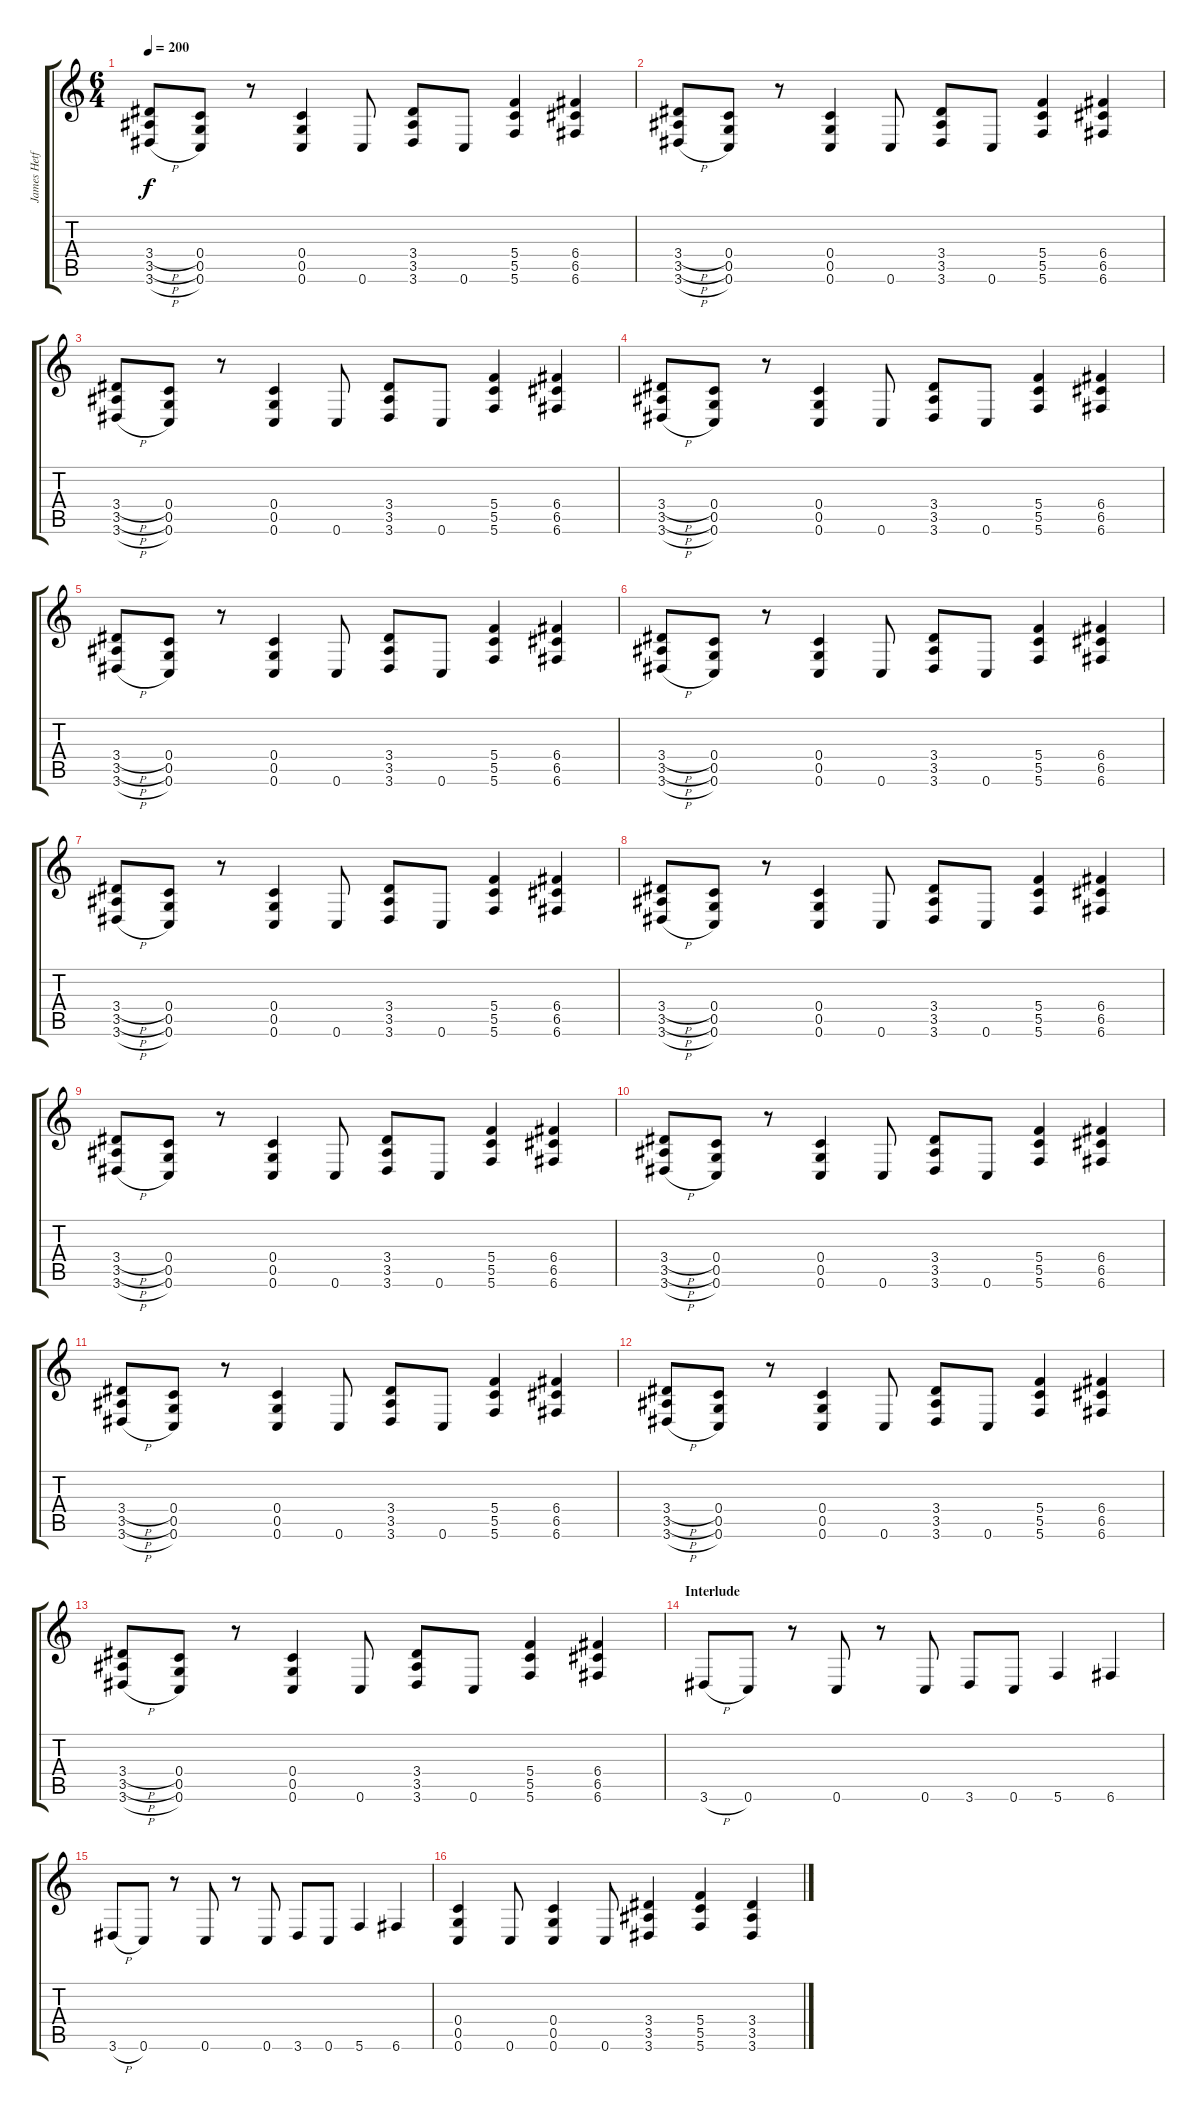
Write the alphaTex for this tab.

\track ("James Hetfield" "James Hetf") {instrument distortionguitar}
\staff {score tabs}
\tuning (D4 A3 F3 C3 G2 C2) {hide}
\ts (6 4)
\tempo 200
\clef g2
\ks c
(3.4{h} 3.5{h} 3.6{h}).8{dy f} (0.4 0.5 0.6).8 r.8 (0.4 0.5 0.6).4 0.6.8 (3.4 3.5 3.6).8 0.6.8 (5.4 5.5 5.6).4 (6.4 6.5 6.6).4 |
(3.4{h} 3.5{h} 3.6{h}).8 (0.4 0.5 0.6).8 r.8 (0.4 0.5 0.6).4 0.6.8 (3.4 3.5 3.6).8 0.6.8 (5.4 5.5 5.6).4 (6.4 6.5 6.6).4 |
(3.4{h} 3.5{h} 3.6{h}).8 (0.4 0.5 0.6).8 r.8 (0.4 0.5 0.6).4 0.6.8 (3.4 3.5 3.6).8 0.6.8 (5.4 5.5 5.6).4 (6.4 6.5 6.6).4 |
(3.4{h} 3.5{h} 3.6{h}).8 (0.4 0.5 0.6).8 r.8 (0.4 0.5 0.6).4 0.6.8 (3.4 3.5 3.6).8 0.6.8 (5.4 5.5 5.6).4 (6.4 6.5 6.6).4 |
(3.4{h} 3.5{h} 3.6{h}).8 (0.4 0.5 0.6).8 r.8 (0.4 0.5 0.6).4 0.6.8 (3.4 3.5 3.6).8 0.6.8 (5.4 5.5 5.6).4 (6.4 6.5 6.6).4 |
(3.4{h} 3.5{h} 3.6{h}).8 (0.4 0.5 0.6).8 r.8 (0.4 0.5 0.6).4 0.6.8 (3.4 3.5 3.6).8 0.6.8 (5.4 5.5 5.6).4 (6.4 6.5 6.6).4 |
(3.4{h} 3.5{h} 3.6{h}).8 (0.4 0.5 0.6).8 r.8 (0.4 0.5 0.6).4 0.6.8 (3.4 3.5 3.6).8 0.6.8 (5.4 5.5 5.6).4 (6.4 6.5 6.6).4 |
(3.4{h} 3.5{h} 3.6{h}).8 (0.4 0.5 0.6).8 r.8 (0.4 0.5 0.6).4 0.6.8 (3.4 3.5 3.6).8 0.6.8 (5.4 5.5 5.6).4 (6.4 6.5 6.6).4 |
(3.4{h} 3.5{h} 3.6{h}).8 (0.4 0.5 0.6).8 r.8 (0.4 0.5 0.6).4 0.6.8 (3.4 3.5 3.6).8 0.6.8 (5.4 5.5 5.6).4 (6.4 6.5 6.6).4 |
(3.4{h} 3.5{h} 3.6{h}).8 (0.4 0.5 0.6).8 r.8 (0.4 0.5 0.6).4 0.6.8 (3.4 3.5 3.6).8 0.6.8 (5.4 5.5 5.6).4 (6.4 6.5 6.6).4 |
(3.4{h} 3.5{h} 3.6{h}).8 (0.4 0.5 0.6).8 r.8 (0.4 0.5 0.6).4 0.6.8 (3.4 3.5 3.6).8 0.6.8 (5.4 5.5 5.6).4 (6.4 6.5 6.6).4 |
(3.4{h} 3.5{h} 3.6{h}).8 (0.4 0.5 0.6).8 r.8 (0.4 0.5 0.6).4 0.6.8 (3.4 3.5 3.6).8 0.6.8 (5.4 5.5 5.6).4 (6.4 6.5 6.6).4 |
(3.4{h} 3.5{h} 3.6{h}).8 (0.4 0.5 0.6).8 r.8 (0.4 0.5 0.6).4 0.6.8 (3.4 3.5 3.6).8 0.6.8 (5.4 5.5 5.6).4 (6.4 6.5 6.6).4 |
\section ("" "Interlude")
3.6{h}.8{instrument electricguitarmuted} 0.6.8 r.8 0.6.8 r.8 0.6.8 3.6.8 0.6.8 5.6.4 6.6.4 |
3.6{h}.8 0.6.8 r.8 0.6.8 r.8 0.6.8 3.6.8 0.6.8 5.6.4 6.6.4 |
(0.4 0.5 0.6).4{instrument distortionguitar} 0.6.8 (0.4 0.5 0.6).4 0.6.8 (3.4 3.5 3.6).4 (5.4 5.5 5.6).4 (3.4 3.5 3.6).4
